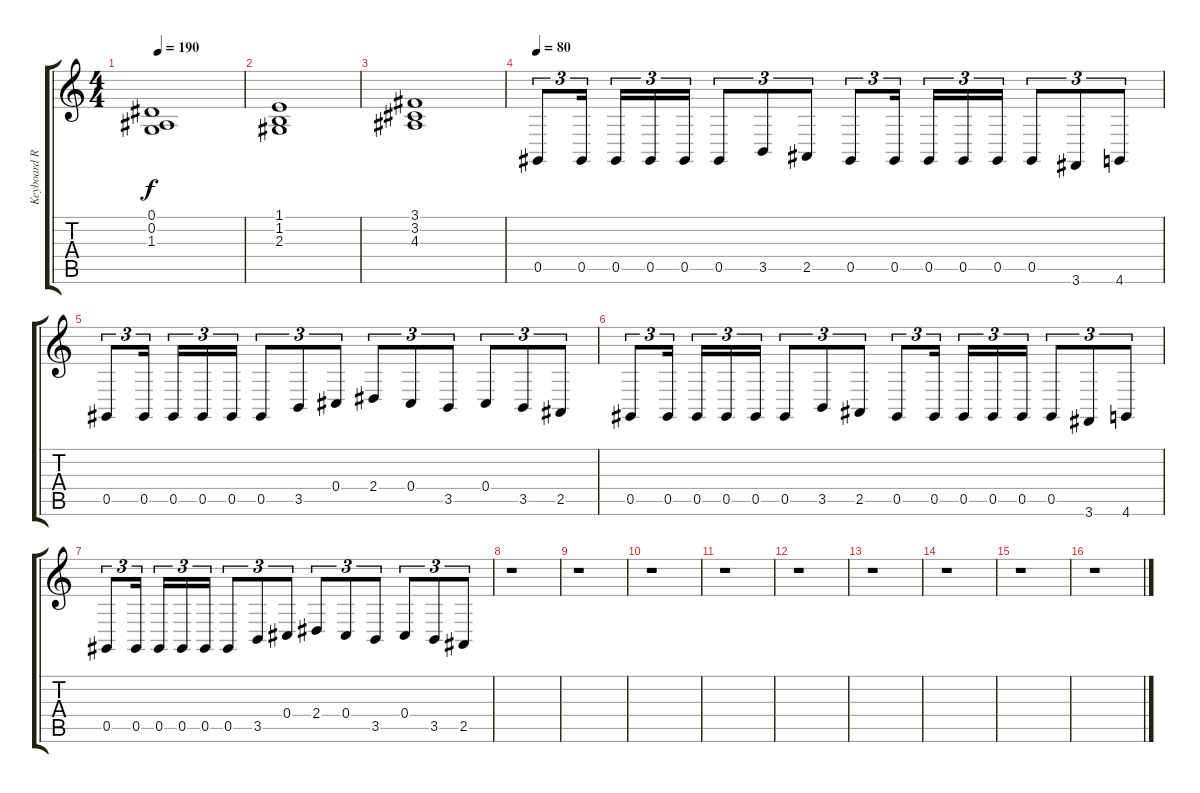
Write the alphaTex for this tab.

\track ("Keyboard Right" "Keyboard R") {instrument churchorgan}
\staff {score tabs}
\tuning (Eb4 Bb3 Gb3 Db3 Ab2 Eb2) {hide}
\ts (4 4)
\tempo 190
\clef g2
\ks c
(0.1 0.2 1.3).1{dy f} |
(1.1 1.2 2.3).1 |
(3.1 3.2 4.3).1 |
\tempo 80
0.5.8{tu (3 2)} 0.5.16{tu (3 2)} 0.5.16{tu (3 2)} 0.5.16{tu (3 2)} 0.5.16{tu (3 2)} 0.5.8{tu (3 2)} 3.5.8{tu (3 2)} 2.5.8{tu (3 2)} 0.5.8{tu (3 2)} 0.5.16{tu (3 2)} 0.5.16{tu (3 2)} 0.5.16{tu (3 2)} 0.5.16{tu (3 2)} 0.5.8{tu (3 2)} 3.6.8{tu (3 2)} 4.6.8{tu (3 2)} |
0.5.8{tu (3 2)} 0.5.16{tu (3 2)} 0.5.16{tu (3 2)} 0.5.16{tu (3 2)} 0.5.16{tu (3 2)} 0.5.8{tu (3 2)} 3.5.8{tu (3 2)} 0.4.8{tu (3 2)} 2.4.8{tu (3 2)} 0.4.8{tu (3 2)} 3.5.8{tu (3 2)} 0.4.8{tu (3 2)} 3.5.8{tu (3 2)} 2.5.8{tu (3 2)} |
0.5.8{tu (3 2)} 0.5.16{tu (3 2)} 0.5.16{tu (3 2)} 0.5.16{tu (3 2)} 0.5.16{tu (3 2)} 0.5.8{tu (3 2)} 3.5.8{tu (3 2)} 2.5.8{tu (3 2)} 0.5.8{tu (3 2)} 0.5.16{tu (3 2)} 0.5.16{tu (3 2)} 0.5.16{tu (3 2)} 0.5.16{tu (3 2)} 0.5.8{tu (3 2)} 3.6.8{tu (3 2)} 4.6.8{tu (3 2)} |
0.5.8{tu (3 2)} 0.5.16{tu (3 2)} 0.5.16{tu (3 2)} 0.5.16{tu (3 2)} 0.5.16{tu (3 2)} 0.5.8{tu (3 2)} 3.5.8{tu (3 2)} 0.4.8{tu (3 2)} 2.4.8{tu (3 2)} 0.4.8{tu (3 2)} 3.5.8{tu (3 2)} 0.4.8{tu (3 2)} 3.5.8{tu (3 2)} 2.5.8{tu (3 2)} |
r.1 |
r.1 |
r.1 |
r.1 |
r.1 |
r.1 |
r.1 |
r.1 |
r.1
